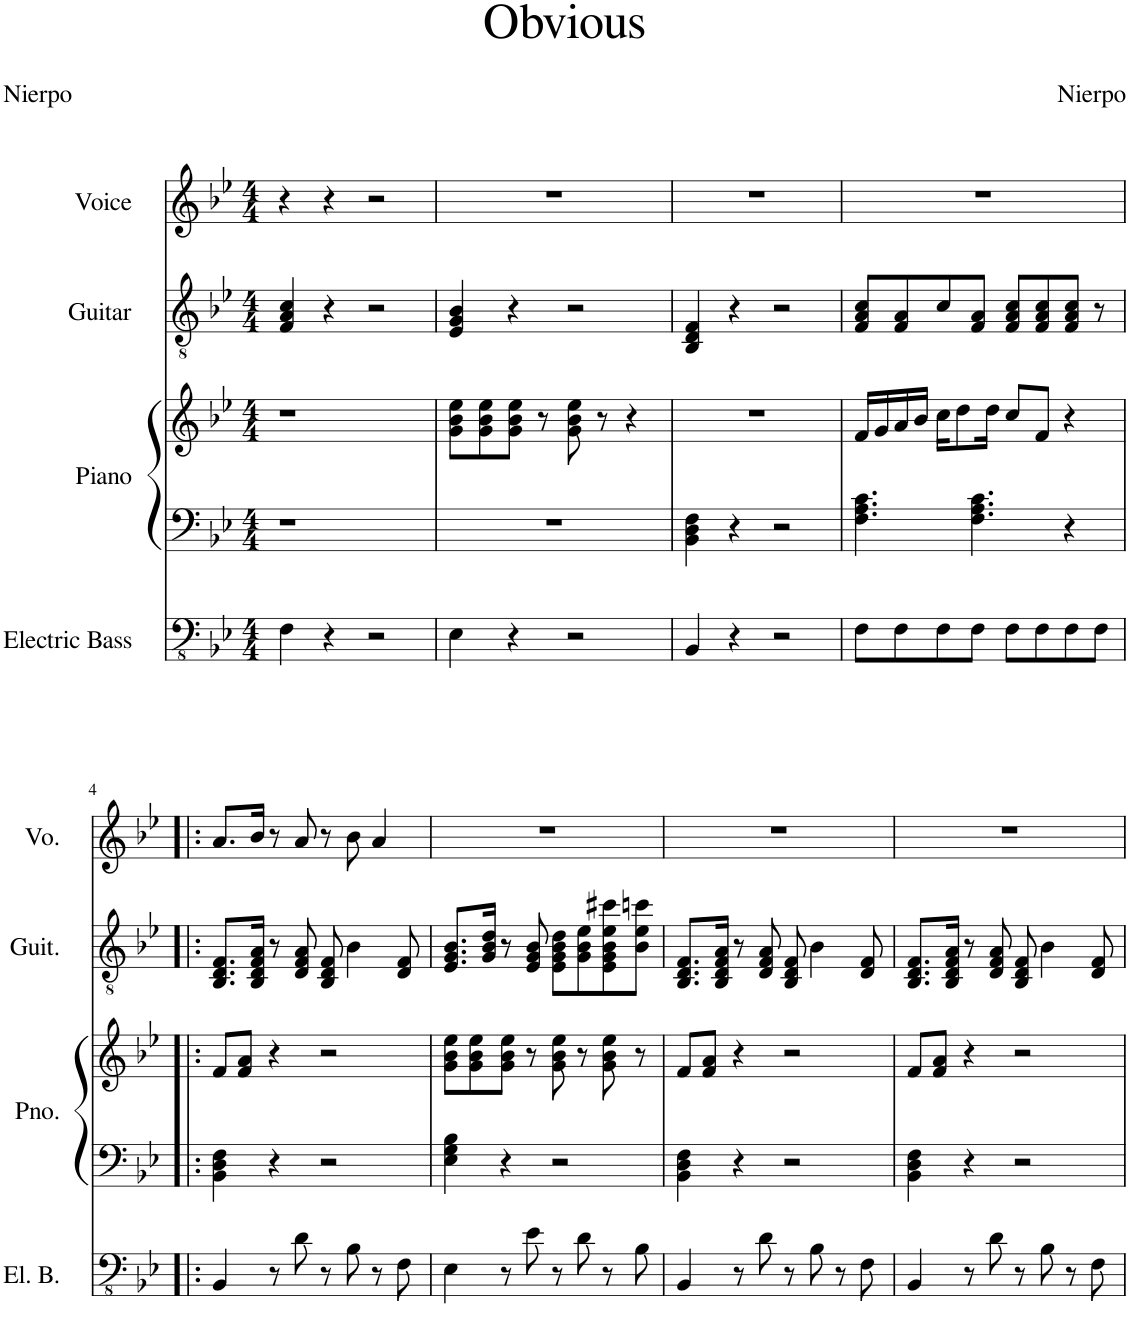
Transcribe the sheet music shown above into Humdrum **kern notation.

**kern	**kern	**kern	**kern	**kern
*part4	*part3	*part3	*part2	*part1
*staff5	*staff4	*staff3	*staff2	*staff1
*I"Electric Bass	*I"Piano	*	*I"Guitar	*I"Voice
*I'El. B.	*I'Pno.	*	*I'Guit.	*I'Vo.
*clefFv4	*clefF4	*clefG2	*clefGv2	*clefG2
*k[b-e-]	*k[b-e-]	*k[b-e-]	*k[b-e-]	*k[b-e-]
*M4/4	*M4/4	*M4/4	*M4/4	*M4/4
=	=	=	=	=
4FF\	1r	1r	4F/ 4A/ 4c/	4r
4r	.	.	4r	4r
2r	.	.	2r	2r
=1	=1	=1	=1	=1
4EE-\	1r	8g\ 8b-\ 8ee-\L	4E-/ 4G/ 4B-/	1r
.	.	8g\ 8b-\ 8ee-\	.	.
4r	.	8g\ 8b-\ 8ee-\J	4r	.
.	.	8r	.	.
2r	.	8g\ 8b-\ 8ee-\	2r	.
.	.	8r	.	.
.	.	4r	.	.
=2	=2	=2	=2	=2
4BBB-/	4BB-\ 4D\ 4F\	1r	4BB-/ 4D/ 4F/	1r
4r	4r	.	4r	.
2r	2r	.	2r	.
=3	=3	=3	=3	=3
8FF\L	4.F\ 4.A\ 4.c\	16f/LL	8F/ 8A/ 8c/L	1r
.	.	16g/	.	.
8FF\	.	16a/	8F/ 8A/	.
.	.	16b-/JJ	.	.
8FF\	.	16cc\KL	8c/	.
.	.	8dd\	.	.
8FF\J	4.F\ 4.A\ 4.c\	.	8F/ 8A/J	.
.	.	16dd\Jk	.	.
8FF\L	.	8cc/L	8F/ 8A/ 8c/L	.
8FF\	.	8f/J	8F/ 8A/ 8c/	.
8FF\	4r	4r	8F/ 8A/ 8c/J	.
8FF\J	.	.	8r	.
!!LO:LB:g=z
=4!|:	=4!|:	=4!|:	=4!|:	=4!|:
4BBB-/	4BB-\ 4D\ 4F\	8f/L	8.BB-/ 8.D/ 8.F/L	8.a/L
.	.	8f/ 8a/J	.	.
.	.	.	16BB-/ 16D/ 16F/ 16A/Jk	16b-/Jk
8r	4r	4r	8r	8r
8D\	.	.	8D/ 8F/ 8A/	8a/
8r	2r	2r	8BB-/ 8D/ 8F/	8r
8BB-\	.	.	4B-\	8b-\
8r	.	.	.	4a/
8FF\	.	.	8D/ 8F/	.
=5	=5	=5	=5	=5
4EE-\	4E-\ 4G\ 4B-\	8g\ 8b-\ 8ee-\L	8.E-/ 8.G/ 8.B-/L	1r
.	.	8g\ 8b-\ 8ee-\	.	.
.	.	.	16G/ 16B-/ 16d/Jk	.
8r	4r	8g\ 8b-\ 8ee-\J	8r	.
8E-\	.	8r	8E-/ 8G/ 8B-/	.
8r	2r	8g\ 8b-\ 8ee-\	8E-\ 8G\ 8B-\ 8d\L	.
8D\	.	8r	8G\ 8B-\ 8e-\	.
8r	.	8g\ 8b-\ 8ee-\	8E-\ 8G\ 8B-\ 8e-\ 8cc#X\	.
8BB-\	.	8r	8B-\ 8e-\ 8ccn\J	.
=6	=6	=6	=6	=6
4BBB-/	4BB-\ 4D\ 4F\	8f/L	8.BB-/ 8.D/ 8.F/L	1r
.	.	8f/ 8a/J	.	.
.	.	.	16BB-/ 16D/ 16F/ 16A/Jk	.
8r	4r	4r	8r	.
8D\	.	.	8D/ 8F/ 8A/	.
8r	2r	2r	8BB-/ 8D/ 8F/	.
8BB-\	.	.	4B-\	.
8r	.	.	.	.
8FF\	.	.	8D/ 8F/	.
=7	=7	=7	=7	=7
4BBB-/	4BB-\ 4D\ 4F\	8f/L	8.BB-/ 8.D/ 8.F/L	1r
.	.	8f/ 8a/J	.	.
.	.	.	16BB-/ 16D/ 16F/ 16A/Jk	.
8r	4r	4r	8r	.
8D\	.	.	8D/ 8F/ 8A/	.
8r	2r	2r	8BB-/ 8D/ 8F/	.
8BB-\	.	.	4B-\	.
8r	.	.	.	.
8FF\	.	.	8D/ 8F/	.
=	=	=	=	=
*-	*-	*-	*-	*-
